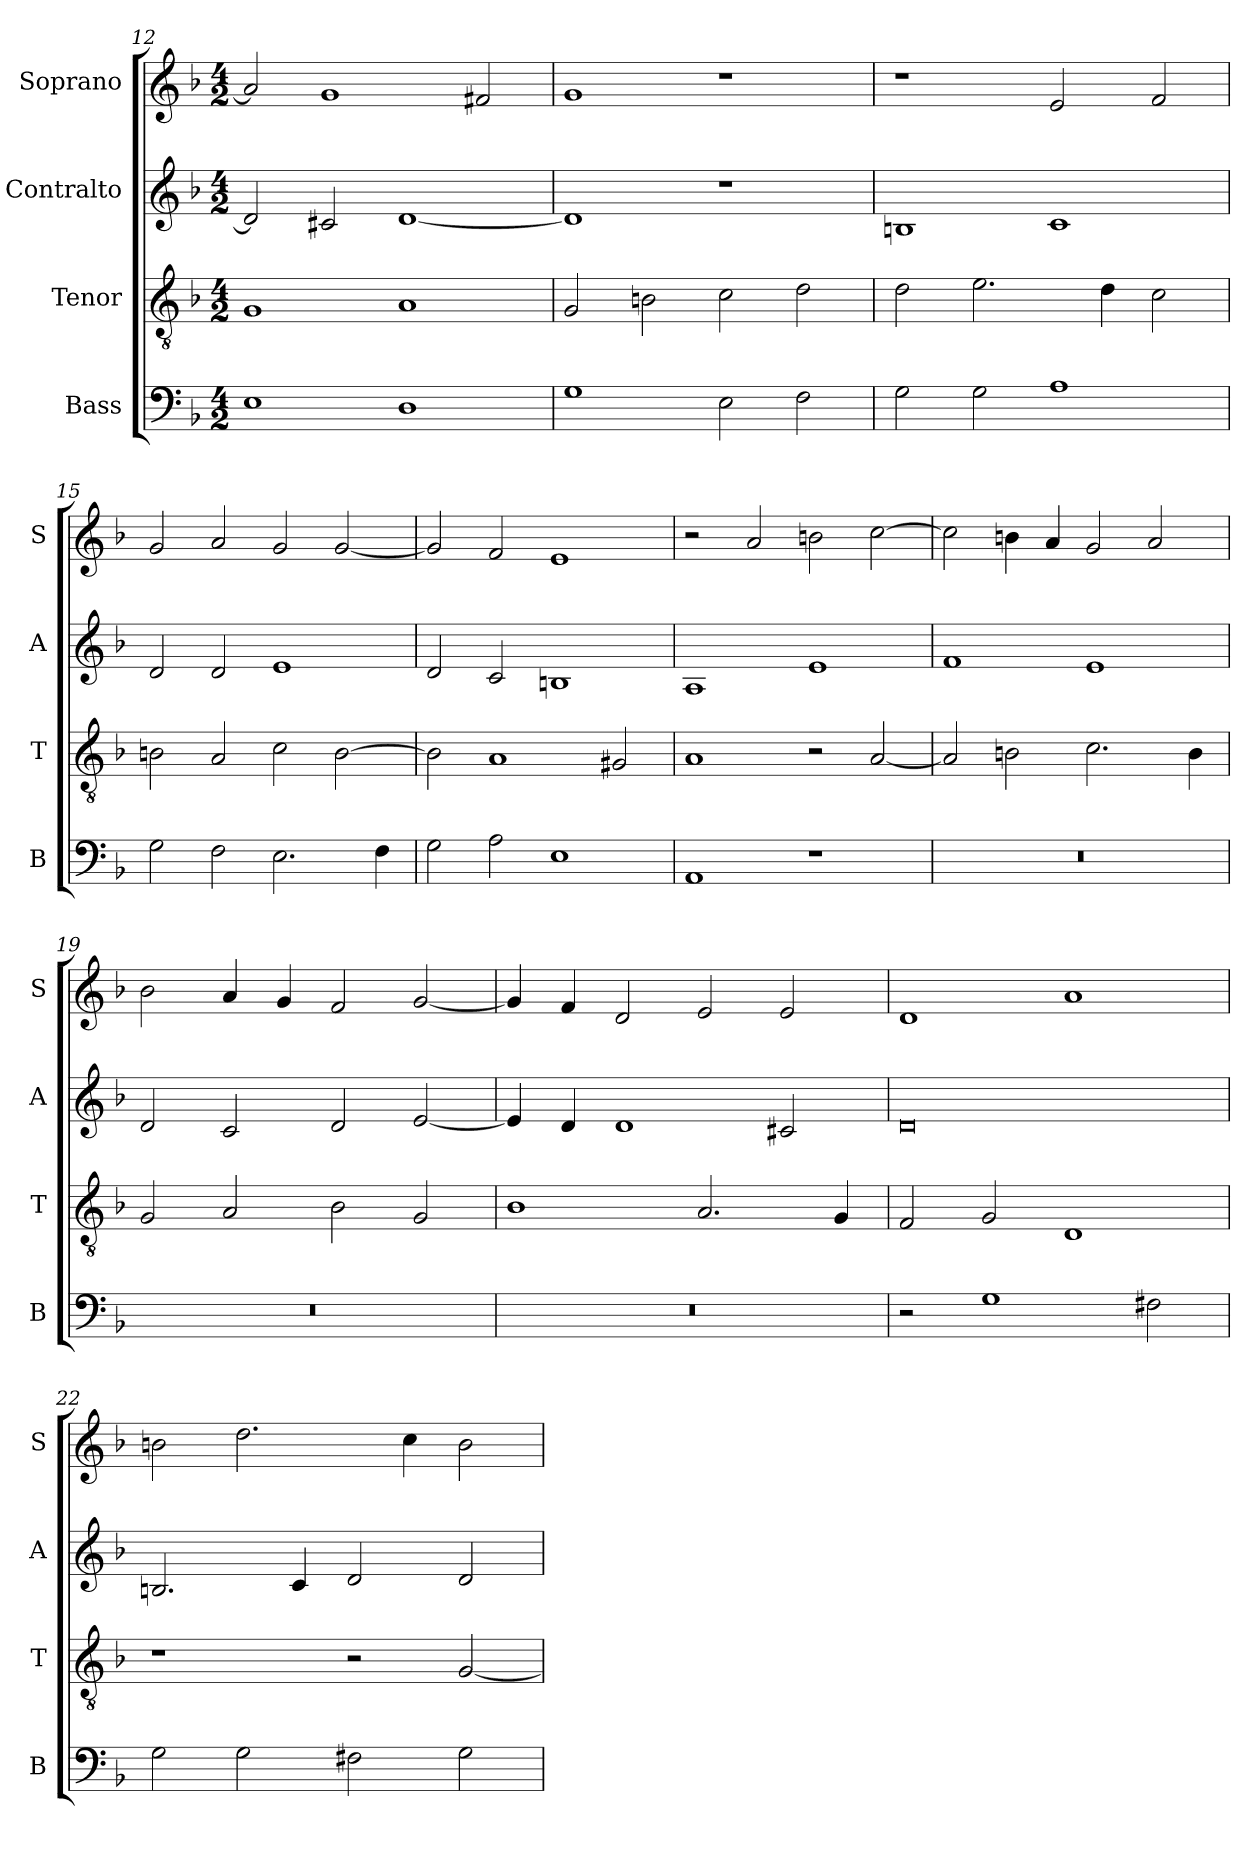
**kern	**kern	**kern	**kern
*part4	*part3	*part2	*part1
*staff4	*staff3	*staff2	*staff1
*I"Bass	*I"Tenor	*I"Contralto	*I"Soprano
*I'B	*I'T	*I'A	*I'S
*clefF4	*clefGv2	*clefG2	*clefG2
*k[b-]	*k[b-]	*k[b-]	*k[b-]
*M4/2	*M4/2	*M4/2	*M4/2
=12	=12	=12	=12
1E	1G	2d]	2a]
.	.	2c#X	1g
1D	1A	[1d	.
.	.	.	2f#X
=13	=13	=13	=13
1G	2G	1d]	1g
.	2Bn	.	.
2E	2c	1r	1r
2F	2d	.	.
=14	=14	=14	=14
2G	2d	1Bn	1r
2G	2.e	.	.
1A	.	1c	2e
.	4d	.	.
.	2c	.	2f
=15	=15	=15	=15
2G	2Bn	2d	2g
2F	2A	2d	2a
2.E	2c	1e	2g
.	[2B	.	[2g
4F	.	.	.
=16	=16	=16	=16
2G	2B]	2d	2g]
2A	1A	2c	2f
1E	.	1Bn	1e
.	2G#X	.	.
=17	=17	=17	=17
1AA	1A	1A	2r
.	.	.	2a
1r	2r	1e	2bn
.	[2A	.	[2cc
=18	=18	=18	=18
0r	2A]	1f	2cc]
.	2Bn	.	4bn
.	.	.	4a
.	2.c	1e	2g
.	.	.	2a
.	4B	.	.
=19	=19	=19	=19
0r	2G	2d	2b-
.	2A	2c	4a
.	.	.	4g
.	2B-	2d	2f
.	2G	[2e	[2g
=20	=20	=20	=20
0r	1B-	4e]	4g]
.	.	4d	4f
.	.	1d	2d
.	2.A	.	2e
.	.	2c#X	2e
.	4G	.	.
=21	=21	=21	=21
2r	2F	0d	1d
1G	2G	.	.
.	1D	.	1a
2F#X	.	.	.
=22	=22	=22	=22
2G	1r	2.Bn	2bn
2G	.	.	2.dd
.	.	4c	.
2F#X	2r	2d	.
.	.	.	4cc
2G	[2G	2d	2b
=	=	=	=
*-	*-	*-	*-
